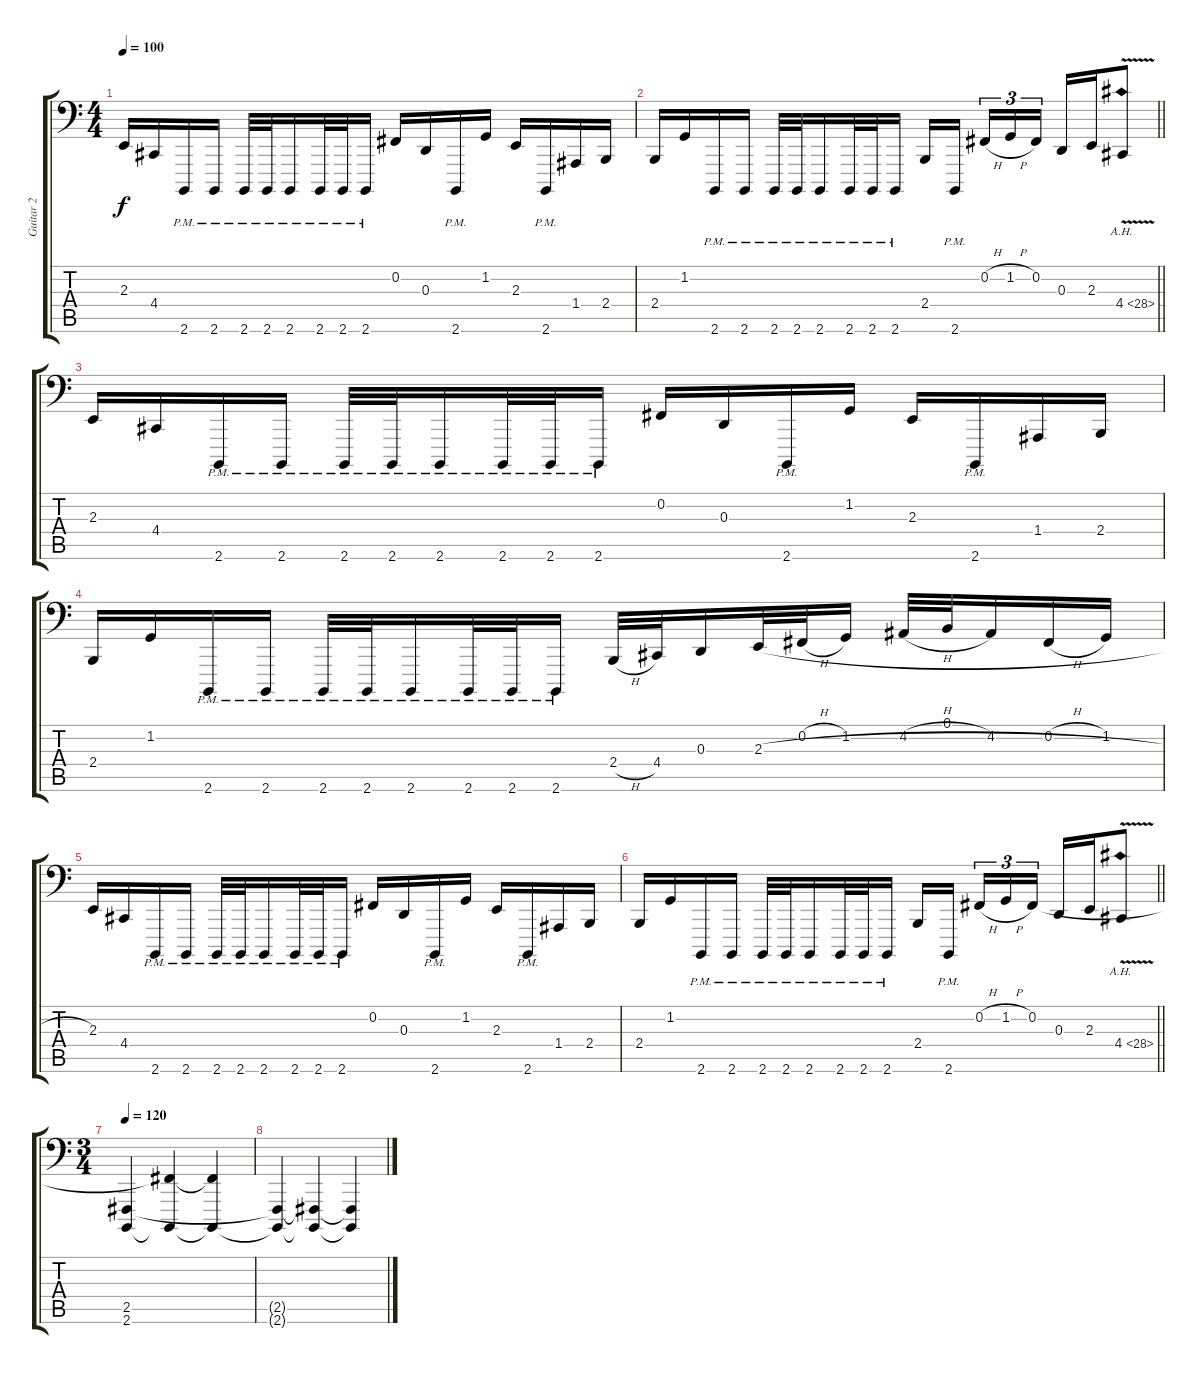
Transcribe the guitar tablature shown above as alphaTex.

\track ("Guitar 2" "Guitar 2") {instrument brightacousticpiano}
\staff {score tabs}
\tuning (B2 Gb2 D2 A1 E1 A0) {hide}
\ts (4 4)
\tempo 100
\clef f4
\ks c
2.3.16{dy f} 4.4.16 2.6{pm}.16 2.6{pm}.16 2.6{pm}.32 2.6{pm}.32 2.6{pm}.16 2.6{pm}.32 2.6{pm}.32 2.6{pm}.16 0.2.16 0.3.16 2.6{pm}.16 1.2.16 2.3.16 2.6{pm}.16 1.4.16 2.4.16 |
\barLineRight lightlight
2.4.16 1.2.16 2.6{pm}.16 2.6{pm}.16 2.6{pm}.32 2.6{pm}.32 2.6{pm}.16 2.6{pm}.32 2.6{pm}.32 2.6{pm}.16 2.4.16 2.6{pm}.16{beam splitsecondary} 0.2{h}.16{tu (3 2)} 1.2{h}.16{tu (3 2)} 0.2.16{tu (3 2)} 0.3.16 2.3.16 4.4{ah 24 v}.8 |
2.3.16 4.4.16 2.6{pm}.16 2.6{pm}.16 2.6{pm}.32 2.6{pm}.32 2.6{pm}.16 2.6{pm}.32 2.6{pm}.32 2.6{pm}.16 0.2.16 0.3.16 2.6{pm}.16 1.2.16 2.3.16 2.6{pm}.16 1.4.16 2.4.16 |
2.4.16 1.2.16 2.6{pm}.16 2.6{pm}.16 2.6{pm}.32 2.6{pm}.32 2.6{pm}.16 2.6{pm}.32 2.6{pm}.32 2.6{pm}.16 2.4{h}.32 4.4.32 0.3.16 2.3{h}.32 0.2{h}.32 1.2.16 4.2{h}.32 0.1.32 4.2.16 0.2{h}.16 1.2.16 |
2.3.16 4.4.16 2.6{pm}.16 2.6{pm}.16 2.6{pm}.32 2.6{pm}.32 2.6{pm}.16 2.6{pm}.32 2.6{pm}.32 2.6{pm}.16 0.2.16 0.3.16 2.6{pm}.16 1.2.16 2.3.16 2.6{pm}.16 1.4.16 2.4.16 |
\barLineRight lightlight
2.4.16 1.2.16 2.6{pm}.16 2.6{pm}.16 2.6{pm}.32 2.6{pm}.32 2.6{pm}.16 2.6{pm}.32 2.6{pm}.32 2.6{pm}.16 2.4.16 2.6{pm}.16{beam splitsecondary} 0.2{h}.16{tu (3 2)} 1.2{h}.16{tu (3 2)} 0.2.16{tu (3 2)} 0.3.16 2.3.16 4.4{ah 24 v}.8 |
\ts (3 4)
\tempo 120
(2.5 2.6).4 (0.2{t} 2.6{t}).4 (0.2{t} 2.6{t}).4 |
(2.5{t} 2.6{t}).4 (2.5{t} 2.6{t}).4 (2.5{t} 2.6{t}).4
